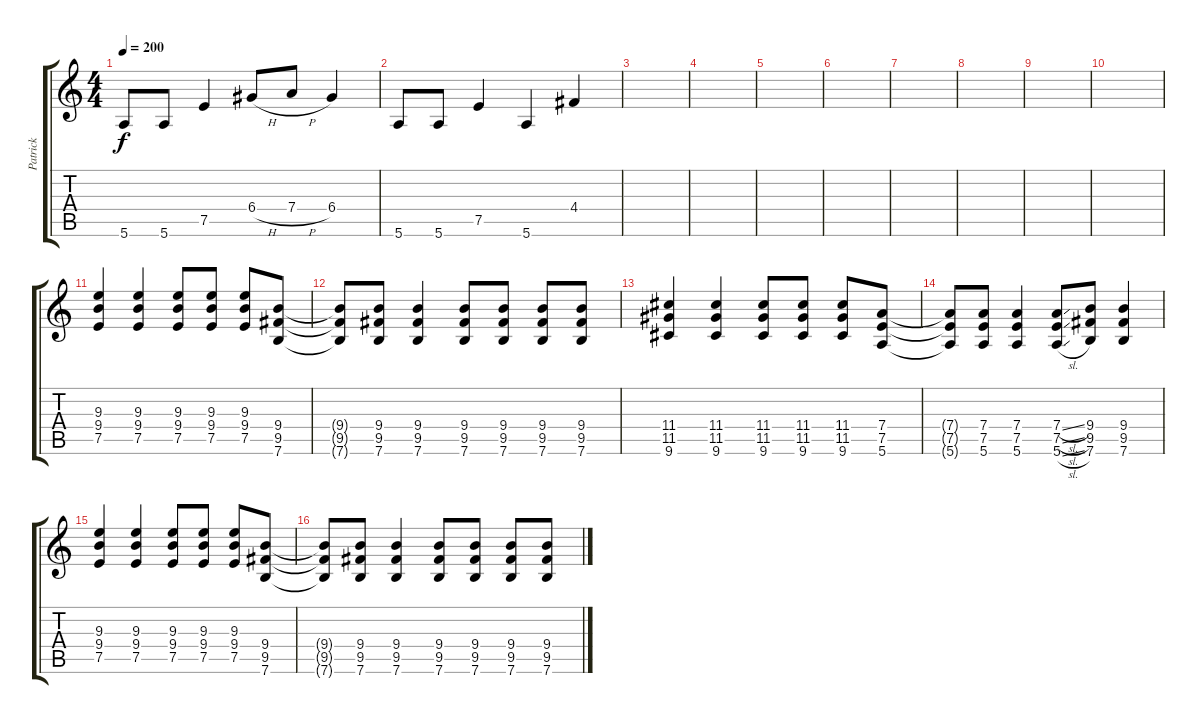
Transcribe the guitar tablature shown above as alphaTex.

\track ("Patrick" "Patrick") {instrument distortionguitar}
\staff {score tabs}
\tuning (E4 B3 G3 D3 A2 E2) {hide}
\ts (4 4)
\tempo 200
\clef g2
\ks c
5.6.8{dy f} 5.6.8 7.5.4 6.4{h}.8 7.4{h}.8 6.4.4 |
5.6.8 5.6.8 7.5.4 5.6.4 4.4.4 |
|
|
|
|
|
|
|
|
(9.3 9.4 7.5).4 (9.3 9.4 7.5).4 (9.3 9.4 7.5).8 (9.3 9.4 7.5).8 (9.3 9.4 7.5).8 (9.4 9.5 7.6).8 |
(9.4{t} 9.5{t} 7.6{t}).8 (9.4 9.5 7.6).8 (9.4 9.5 7.6).4 (9.4 9.5 7.6).8 (9.4 9.5 7.6).8 (9.4 9.5 7.6).8 (9.4 9.5 7.6).8 |
(11.4 11.5 9.6).4 (11.4 11.5 9.6).4 (11.4 11.5 9.6).8 (11.4 11.5 9.6).8 (11.4 11.5 9.6).8 (7.4 7.5 5.6).8 |
(7.4{t} 7.5{t} 5.6{t}).8 (7.4 7.5 5.6).8 (7.4 7.5 5.6).4 (7.4{sl} 7.5{sl} 5.6{sl}).8 (9.4 9.5 7.6).8 (9.4 9.5 7.6).4 |
(9.3 9.4 7.5).4 (9.3 9.4 7.5).4 (9.3 9.4 7.5).8 (9.3 9.4 7.5).8 (9.3 9.4 7.5).8 (9.4 9.5 7.6).8 |
(9.4{t} 9.5{t} 7.6{t}).8 (9.4 9.5 7.6).8 (9.4 9.5 7.6).4 (9.4 9.5 7.6).8 (9.4 9.5 7.6).8 (9.4 9.5 7.6).8 (9.4 9.5 7.6).8
